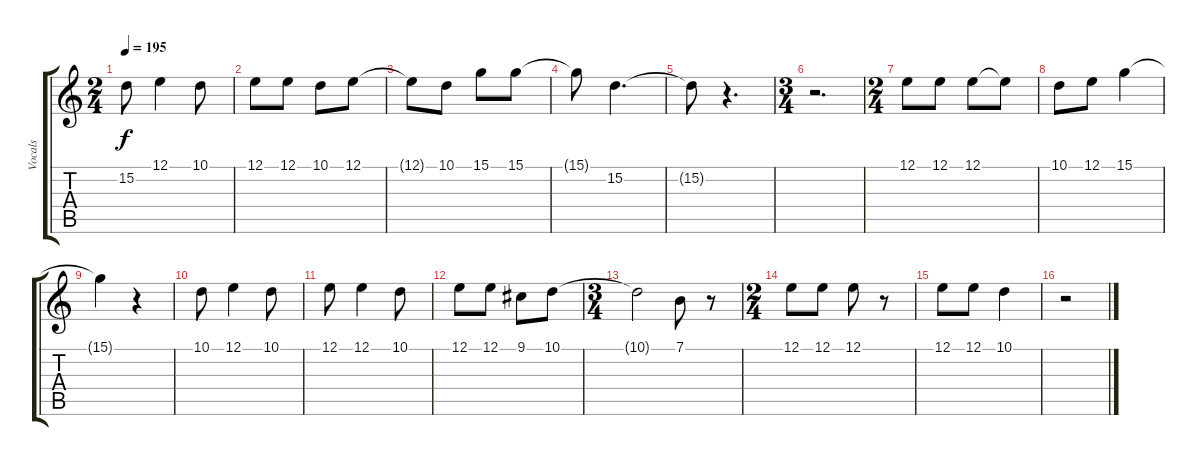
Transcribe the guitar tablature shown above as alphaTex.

\track ("Vocals" "Vocals") {instrument lead1square}
\staff {score tabs}
\tuning (E4 B3 G3 D3 A2 E2) {hide}
\ts (2 4)
\tempo 195
\clef g2
\ks c
15.2.8{dy f} 12.1.4 10.1.8 |
12.1.8 12.1.8 10.1.8 12.1.8 |
12.1{t}.8 10.1.8 15.1.8 15.1.8 |
15.1{t}.8 15.2.4{d} |
15.2{t}.8 r.4{d} |
\ts (3 4)
r.2{d} |
\ts (2 4)
12.1.8 12.1.8 12.1.8 12.1{t}.8 |
10.1.8 12.1.8 15.1.4 |
15.1{t}.4 r.4 |
10.1.8 12.1.4 10.1.8 |
12.1.8 12.1.4 10.1.8 |
12.1.8 12.1.8 9.1.8 10.1.8 |
\ts (3 4)
10.1{t}.2 7.1.8 r.8 |
\ts (2 4)
12.1.8 12.1.8 12.1.8 r.8 |
12.1.8 12.1.8 10.1.4 |
r.2
